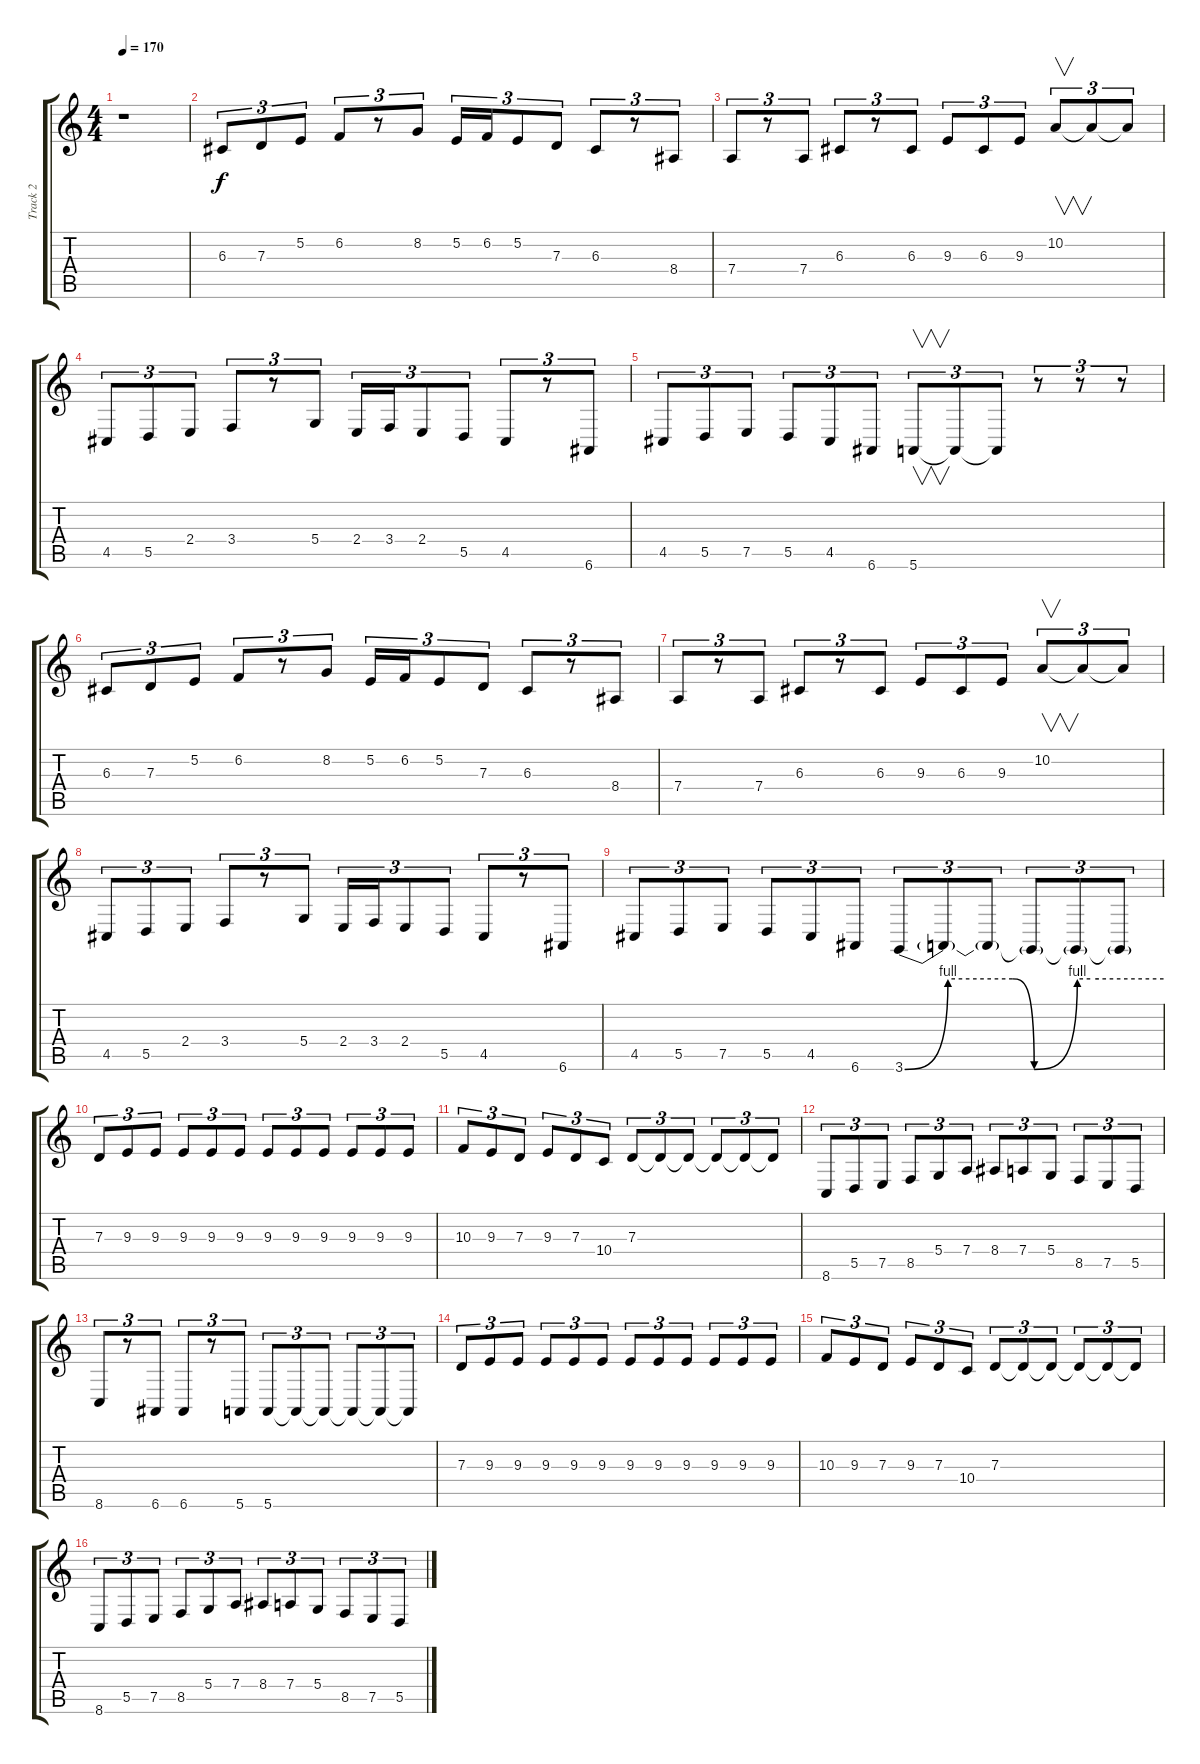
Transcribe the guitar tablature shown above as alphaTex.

\track ("Track 2" "Track 2") {instrument clavinet}
\staff {score tabs}
\tuning (E4 B3 G3 D3 A2 E2) {hide}
\ts (4 4)
\tempo 170
\clef g2
\ks c
r.1{dy f instrument clavinet} |
6.3.8{tu (3 2)} 7.3.8{tu (3 2)} 5.2.8{tu (3 2)} 6.2.8{tu (3 2)} r.8{tu (3 2)} 8.2.8{tu (3 2)} 5.2.16{tu (3 2)} 6.2.16{tu (3 2)} 5.2.8{tu (3 2)} 7.3.8{tu (3 2)} 6.3.8{tu (3 2)} r.8{tu (3 2)} 8.4.8{tu (3 2)} |
7.4.8{tu (3 2)} r.8{tu (3 2)} 7.4.8{tu (3 2)} 6.3.8{tu (3 2)} r.8{tu (3 2)} 6.3.8{tu (3 2)} 9.3.8{tu (3 2)} 6.3.8{tu (3 2)} 9.3.8{tu (3 2)} 10.2.8{v tu (3 2)} 10.2{t}.8{tu (3 2)} 10.2{t}.8{tu (3 2)} |
4.5.8{tu (3 2)} 5.5.8{tu (3 2)} 2.4.8{tu (3 2)} 3.4.8{tu (3 2)} r.8{tu (3 2)} 5.4.8{tu (3 2)} 2.4.16{tu (3 2)} 3.4.16{tu (3 2)} 2.4.8{tu (3 2)} 5.5.8{tu (3 2)} 4.5.8{tu (3 2)} r.8{tu (3 2)} 6.6.8{tu (3 2)} |
4.5.8{tu (3 2)} 5.5.8{tu (3 2)} 7.5.8{tu (3 2)} 5.5.8{tu (3 2)} 4.5.8{tu (3 2)} 6.6.8{tu (3 2)} 5.6.8{v tu (3 2)} 5.6{t}.8{tu (3 2)} 5.6{t}.8{tu (3 2)} r.8{tu (3 2)} r.8{tu (3 2)} r.8{tu (3 2)} |
6.3.8{tu (3 2)} 7.3.8{tu (3 2)} 5.2.8{tu (3 2)} 6.2.8{tu (3 2)} r.8{tu (3 2)} 8.2.8{tu (3 2)} 5.2.16{tu (3 2)} 6.2.16{tu (3 2)} 5.2.8{tu (3 2)} 7.3.8{tu (3 2)} 6.3.8{tu (3 2)} r.8{tu (3 2)} 8.4.8{tu (3 2)} |
7.4.8{tu (3 2)} r.8{tu (3 2)} 7.4.8{tu (3 2)} 6.3.8{tu (3 2)} r.8{tu (3 2)} 6.3.8{tu (3 2)} 9.3.8{tu (3 2)} 6.3.8{tu (3 2)} 9.3.8{tu (3 2)} 10.2.8{v tu (3 2)} 10.2{t}.8{tu (3 2)} 10.2{t}.8{tu (3 2)} |
4.5.8{tu (3 2)} 5.5.8{tu (3 2)} 2.4.8{tu (3 2)} 3.4.8{tu (3 2)} r.8{tu (3 2)} 5.4.8{tu (3 2)} 2.4.16{tu (3 2)} 3.4.16{tu (3 2)} 2.4.8{tu (3 2)} 5.5.8{tu (3 2)} 4.5.8{tu (3 2)} r.8{tu (3 2)} 6.6.8{tu (3 2)} |
4.5.8{tu (3 2)} 5.5.8{tu (3 2)} 7.5.8{tu (3 2)} 5.5.8{tu (3 2)} 4.5.8{tu (3 2)} 6.6.8{tu (3 2)} 3.6{be (custom 0 0 10 4 25 4 30 0 40 4 43 4 45 4 50 4 60 4)}.8{tu (3 2)} 3.6{t}.8{tu (3 2)} 3.6{t}.8{tu (3 2)} 3.6{t}.8{tu (3 2)} 3.6{t}.8{tu (3 2)} 3.6{t}.8{tu (3 2)} |
7.3.8{tu (3 2)} 9.3.8{tu (3 2)} 9.3.8{tu (3 2)} 9.3.8{tu (3 2)} 9.3.8{tu (3 2)} 9.3.8{tu (3 2)} 9.3.8{tu (3 2)} 9.3.8{tu (3 2)} 9.3.8{tu (3 2)} 9.3.8{tu (3 2)} 9.3.8{tu (3 2)} 9.3.8{tu (3 2)} |
10.3.8{tu (3 2)} 9.3.8{tu (3 2)} 7.3.8{tu (3 2)} 9.3.8{tu (3 2)} 7.3.8{tu (3 2)} 10.4.8{tu (3 2)} 7.3.8{tu (3 2)} 7.3{t}.8{tu (3 2)} 7.3{t}.8{tu (3 2)} 7.3{t}.8{tu (3 2)} 7.3{t}.8{tu (3 2)} 7.3{t}.8{tu (3 2)} |
8.6.8{tu (3 2)} 5.5.8{tu (3 2)} 7.5.8{tu (3 2)} 8.5.8{tu (3 2)} 5.4.8{tu (3 2)} 7.4.8{tu (3 2)} 8.4.8{tu (3 2)} 7.4.8{tu (3 2)} 5.4.8{tu (3 2)} 8.5.8{tu (3 2)} 7.5.8{tu (3 2)} 5.5.8{tu (3 2)} |
8.6.8{tu (3 2)} r.8{tu (3 2)} 6.6.8{tu (3 2)} 6.6.8{tu (3 2)} r.8{tu (3 2)} 5.6.8{tu (3 2)} 5.6.8{tu (3 2)} 5.6{t}.8{tu (3 2)} 5.6{t}.8{tu (3 2)} 5.6{t}.8{tu (3 2)} 5.6{t}.8{tu (3 2)} 5.6{t}.8{tu (3 2)} |
7.3.8{tu (3 2)} 9.3.8{tu (3 2)} 9.3.8{tu (3 2)} 9.3.8{tu (3 2)} 9.3.8{tu (3 2)} 9.3.8{tu (3 2)} 9.3.8{tu (3 2)} 9.3.8{tu (3 2)} 9.3.8{tu (3 2)} 9.3.8{tu (3 2)} 9.3.8{tu (3 2)} 9.3.8{tu (3 2)} |
10.3.8{tu (3 2)} 9.3.8{tu (3 2)} 7.3.8{tu (3 2)} 9.3.8{tu (3 2)} 7.3.8{tu (3 2)} 10.4.8{tu (3 2)} 7.3.8{tu (3 2)} 7.3{t}.8{tu (3 2)} 7.3{t}.8{tu (3 2)} 7.3{t}.8{tu (3 2)} 7.3{t}.8{tu (3 2)} 7.3{t}.8{tu (3 2)} |
8.6.8{tu (3 2)} 5.5.8{tu (3 2)} 7.5.8{tu (3 2)} 8.5.8{tu (3 2)} 5.4.8{tu (3 2)} 7.4.8{tu (3 2)} 8.4.8{tu (3 2)} 7.4.8{tu (3 2)} 5.4.8{tu (3 2)} 8.5.8{tu (3 2)} 7.5.8{tu (3 2)} 5.5.8{tu (3 2)}
